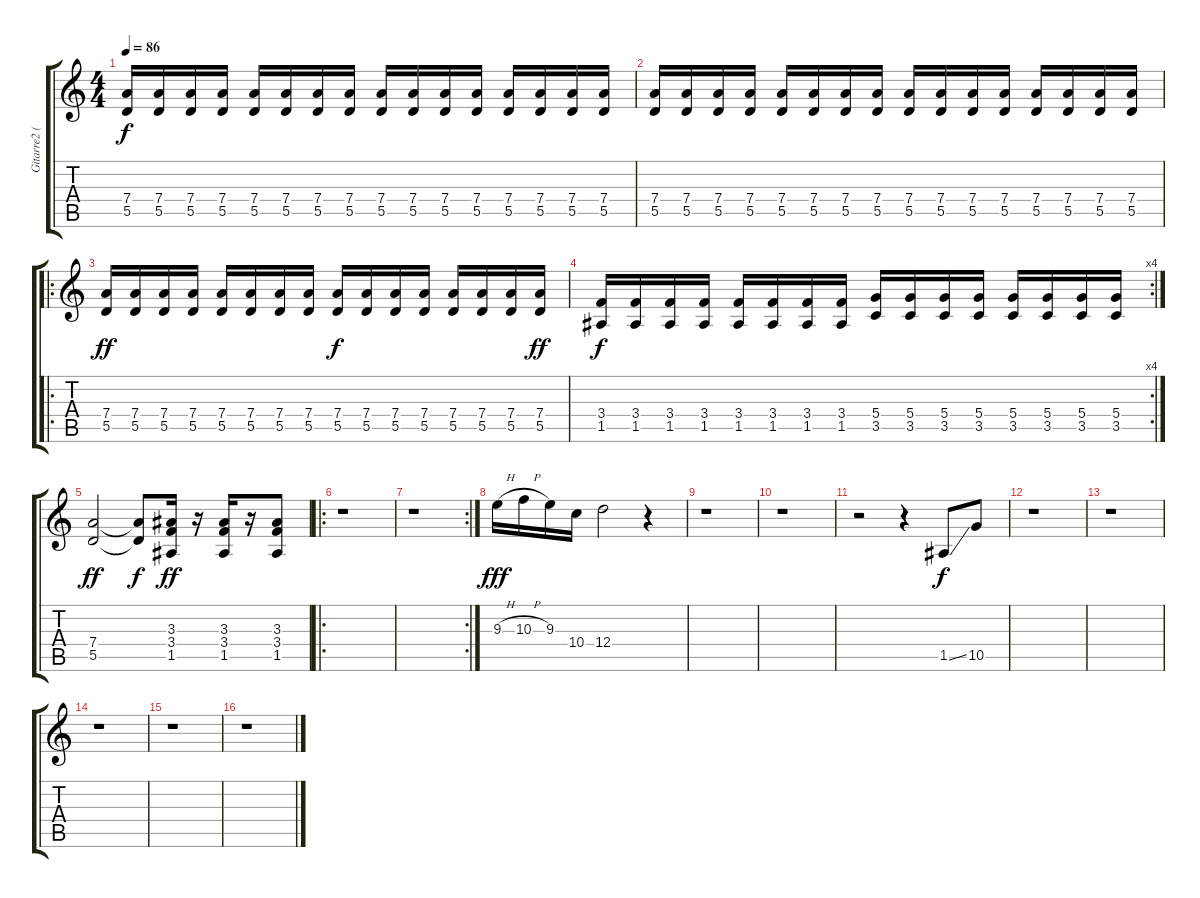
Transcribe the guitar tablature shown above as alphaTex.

\track ("Gitarre2 (Rythm)" "Gitarre2 (") {instrument distortionguitar}
\staff {score tabs}
\tuning (E4 B3 G3 D3 A2 E2) {hide}
\ts (4 4)
\tempo 86
\clef g2
\ks c
(7.4 5.5).16{dy f instrument distortionguitar} (7.4 5.5).16 (7.4 5.5).16 (7.4 5.5).16 (7.4 5.5).16 (7.4 5.5).16 (7.4 5.5).16 (7.4 5.5).16 (7.4 5.5).16 (7.4 5.5).16 (7.4 5.5).16 (7.4 5.5).16 (7.4 5.5).16 (7.4 5.5).16 (7.4 5.5).16 (7.4 5.5).16 |
(7.4 5.5).16 (7.4 5.5).16 (7.4 5.5).16 (7.4 5.5).16 (7.4 5.5).16 (7.4 5.5).16 (7.4 5.5).16 (7.4 5.5).16 (7.4 5.5).16 (7.4 5.5).16 (7.4 5.5).16 (7.4 5.5).16 (7.4 5.5).16 (7.4 5.5).16 (7.4 5.5).16 (7.4 5.5).16 |
\ro
(7.4 5.5).16{dy ff} (7.4 5.5).16 (7.4 5.5).16 (7.4 5.5).16 (7.4 5.5).16 (7.4 5.5).16 (7.4 5.5).16 (7.4 5.5).16 (7.4 5.5).16{dy f} (7.4 5.5).16 (7.4 5.5).16 (7.4 5.5).16 (7.4 5.5).16 (7.4 5.5).16 (7.4 5.5).16 (7.4 5.5).16{dy ff} |
\rc 4
(3.4 1.5).16{dy f} (3.4 1.5).16 (3.4 1.5).16 (3.4 1.5).16 (3.4 1.5).16 (3.4 1.5).16 (3.4 1.5).16 (3.4 1.5).16 (5.4 3.5).16 (5.4 3.5).16 (5.4 3.5).16 (5.4 3.5).16 (5.4 3.5).16 (5.4 3.5).16 (5.4 3.5).16 (5.4 3.5).16 |
(7.4 5.5).2{dy ff} (7.4{t} 5.5{t}).8{dy f} (3.3 3.4 1.5).16{dy ff} r.16 (3.3 3.4 1.5).16 r.16 (3.3 3.4 1.5).8 |
\ro
r.1 |
\rc 2
r.1 |
9.3{h}.16{dy fff} 10.3{h}.16 9.3.16 10.4.16 12.4.2 r.4 |
r.1 |
r.1 |
r.2 r.4 1.5{ss}.8{dy f} 10.5.8 |
r.1 |
r.1 |
r.1 |
r.1 |
r.1
